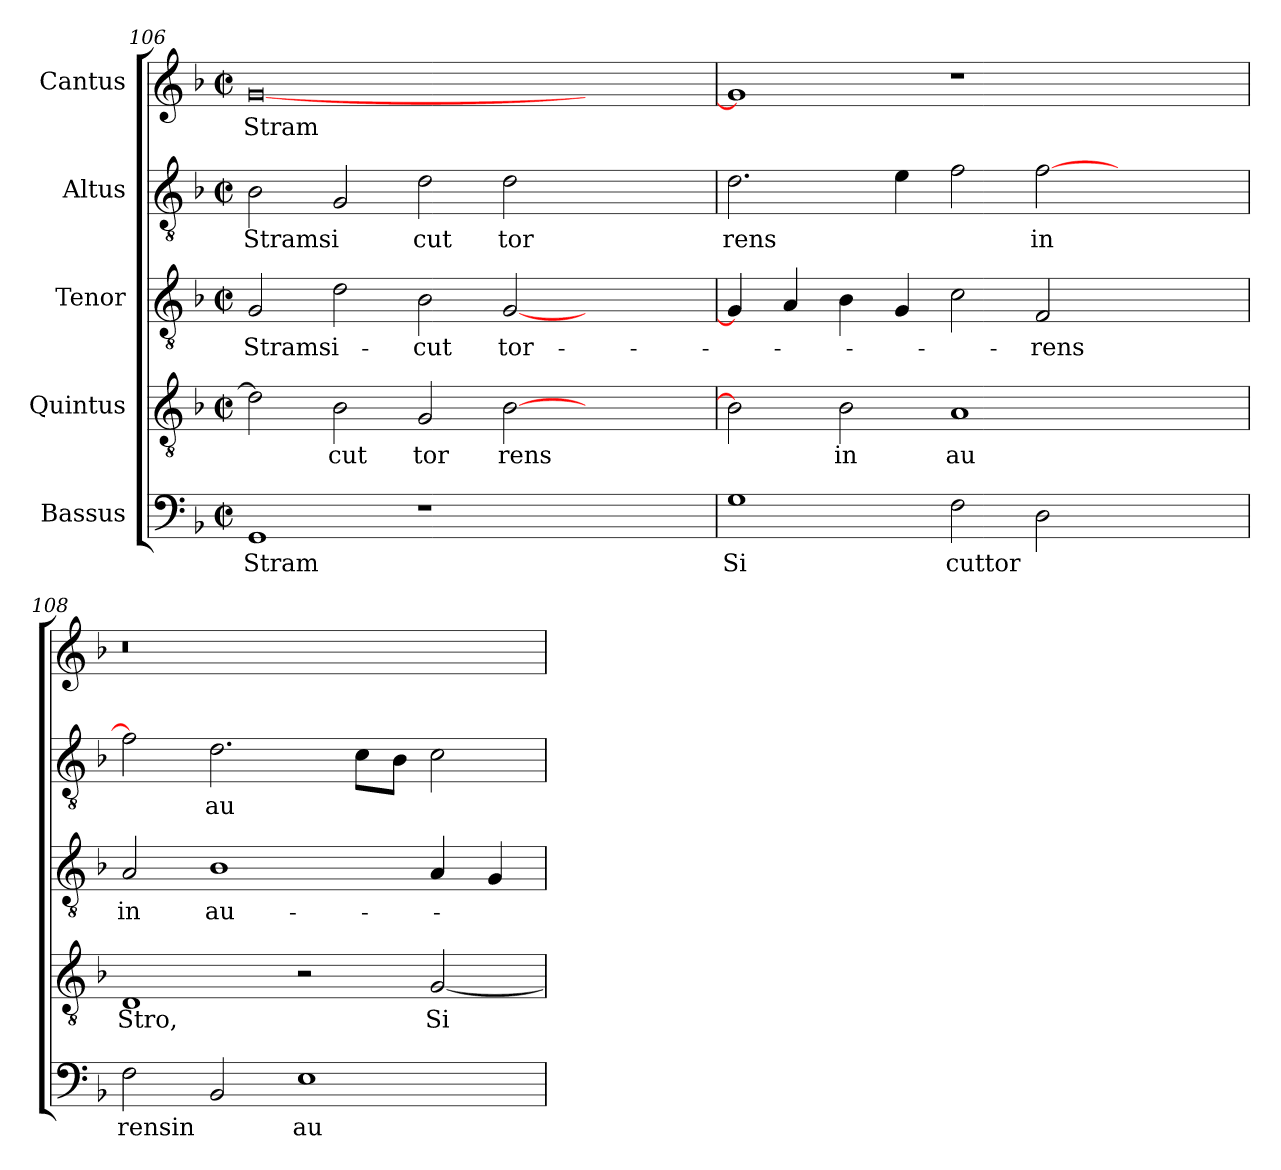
**kern	**text	**kern	**text	**kern	**text	**kern	**text	**kern	**text
*part5	*part5	*part4	*part4	*part3	*part3	*part2	*part2	*part1	*part1
*staff5	*staff5	*staff4	*staff4	*staff3	*staff3	*staff2	*staff2	*staff1	*staff1
*I"Bassus	*	*I"Quintus	*	*I"Tenor	*	*I"Altus	*	*I"Cantus	*
*clefF4	*	*clefGv2	*	*clefGv2	*	*clefGv2	*	*clefG2	*
*k[b-]	*	*k[b-]	*	*k[b-]	*	*k[b-]	*	*k[b-]	*
*F:	*	*F:	*	*F:	*	*F:	*	*F:	*
*M2/2	*	*M2/2	*	*M2/2	*	*M2/2	*	*M2/2	*
*met(c|)	*	*met(c|)	*	*met(c|)	*	*met(c|)	*	*met(c|)	*
=106	=106	=106	=106	=106	=106	=106	=106	=106	=106
!	!LO:LY:b:cj	!	!	!	!LO:LY:b:cj	!	!LO:LY:b:cj	!	!LO:LY:b
1GG	Stram	2d\]	.	2G/	-Stramsi-	2B-\	Stramsi	[<0g	Stram
!	!	!	!LO:LY:b:cj	!	!	!	!	!	!
.	.	2B-\	cut	2d\	.	2G/	.	.	.
!LO:N:vis=1	!	!	!LO:LY:b:cj	!	!LO:LY:b:cj	!	!LO:LY:b:cj	!	!
0r	.	2G/	tor	2B-\	-cut	2d\	cut	.	.
!	!	!	!LO:LY:b	!	!LO:LY:b	!	!LO:LY:b:cj	!	!
.	.	[>2B-\	rens	[<2G/	tor-	2d\	tor	.	.
.	.	1ryy	.	1ryy	.	1ryy	.	1ryy	.
=107	=107	=107	=107	=107	=107	=107	=107	=107	=107
!	!LO:LY:b:cj	!	!	!	!	!	!LO:LY:b	!	!
1G	Si	2B-\]	.	4G/]	.	2.d\	rens	1g]	.
.	.	.	.	4A/	.	.	.	.	.
!	!	!	!LO:LY:b:cj	!	!	!	!	!	!
.	.	2B-\	in	4B-\	.	.	.	.	.
.	.	.	.	4G/	.	4e\	.	.	.
!	!LO:LY:b	!	!LO:LY:b:cj	!	!	!	!	!LO:N:vis=1	!
2F\	cuttor	1A	au	2c\	.	2f\	.	0r	.
!	!	!	!	!	!LO:LY:b:cj	!	!LO:LY:b:cj	!	!
2D\	.	.	.	2F/	-rens	[>2f\	in	.	.
1ryy	.	1ryy	.	1ryy	.	1ryy	.	.	.
=108	=108	=108	=108	=108	=108	=108	=108	=108	=108
!	!LO:LY:b:cj	!	!LO:LY:b:cj	!	!LO:LY:b:cj	!	!	!	!
2F\	rensin	1D	Stro,	2A/	in	2f\]	.	0r	.
!	!	!	!	!	!LO:LY:b:cj	!	!LO:LY:b	!	!
2BB-/	.	.	.	1B-	au-	2.d\	au	.	.
!	!LO:LY:b:cj	!	!	!	!	!	!	!	!
1E	au	2r	.	.	.	.	.	.	.
.	.	.	.	.	.	8c\L	.	.	.
.	.	.	.	.	.	8B-\J	.	.	.
!	!	!	!LO:LY:b:cj	!	!	!	!	!	!
.	.	[<2G/	Si	4A/	.	2c\	.	.	.
.	.	.	.	4G/	.	.	.	.	.
=	=	=	=	=	=	=	=	=	=
*-	*-	*-	*-	*-	*-	*-	*-	*-	*-
